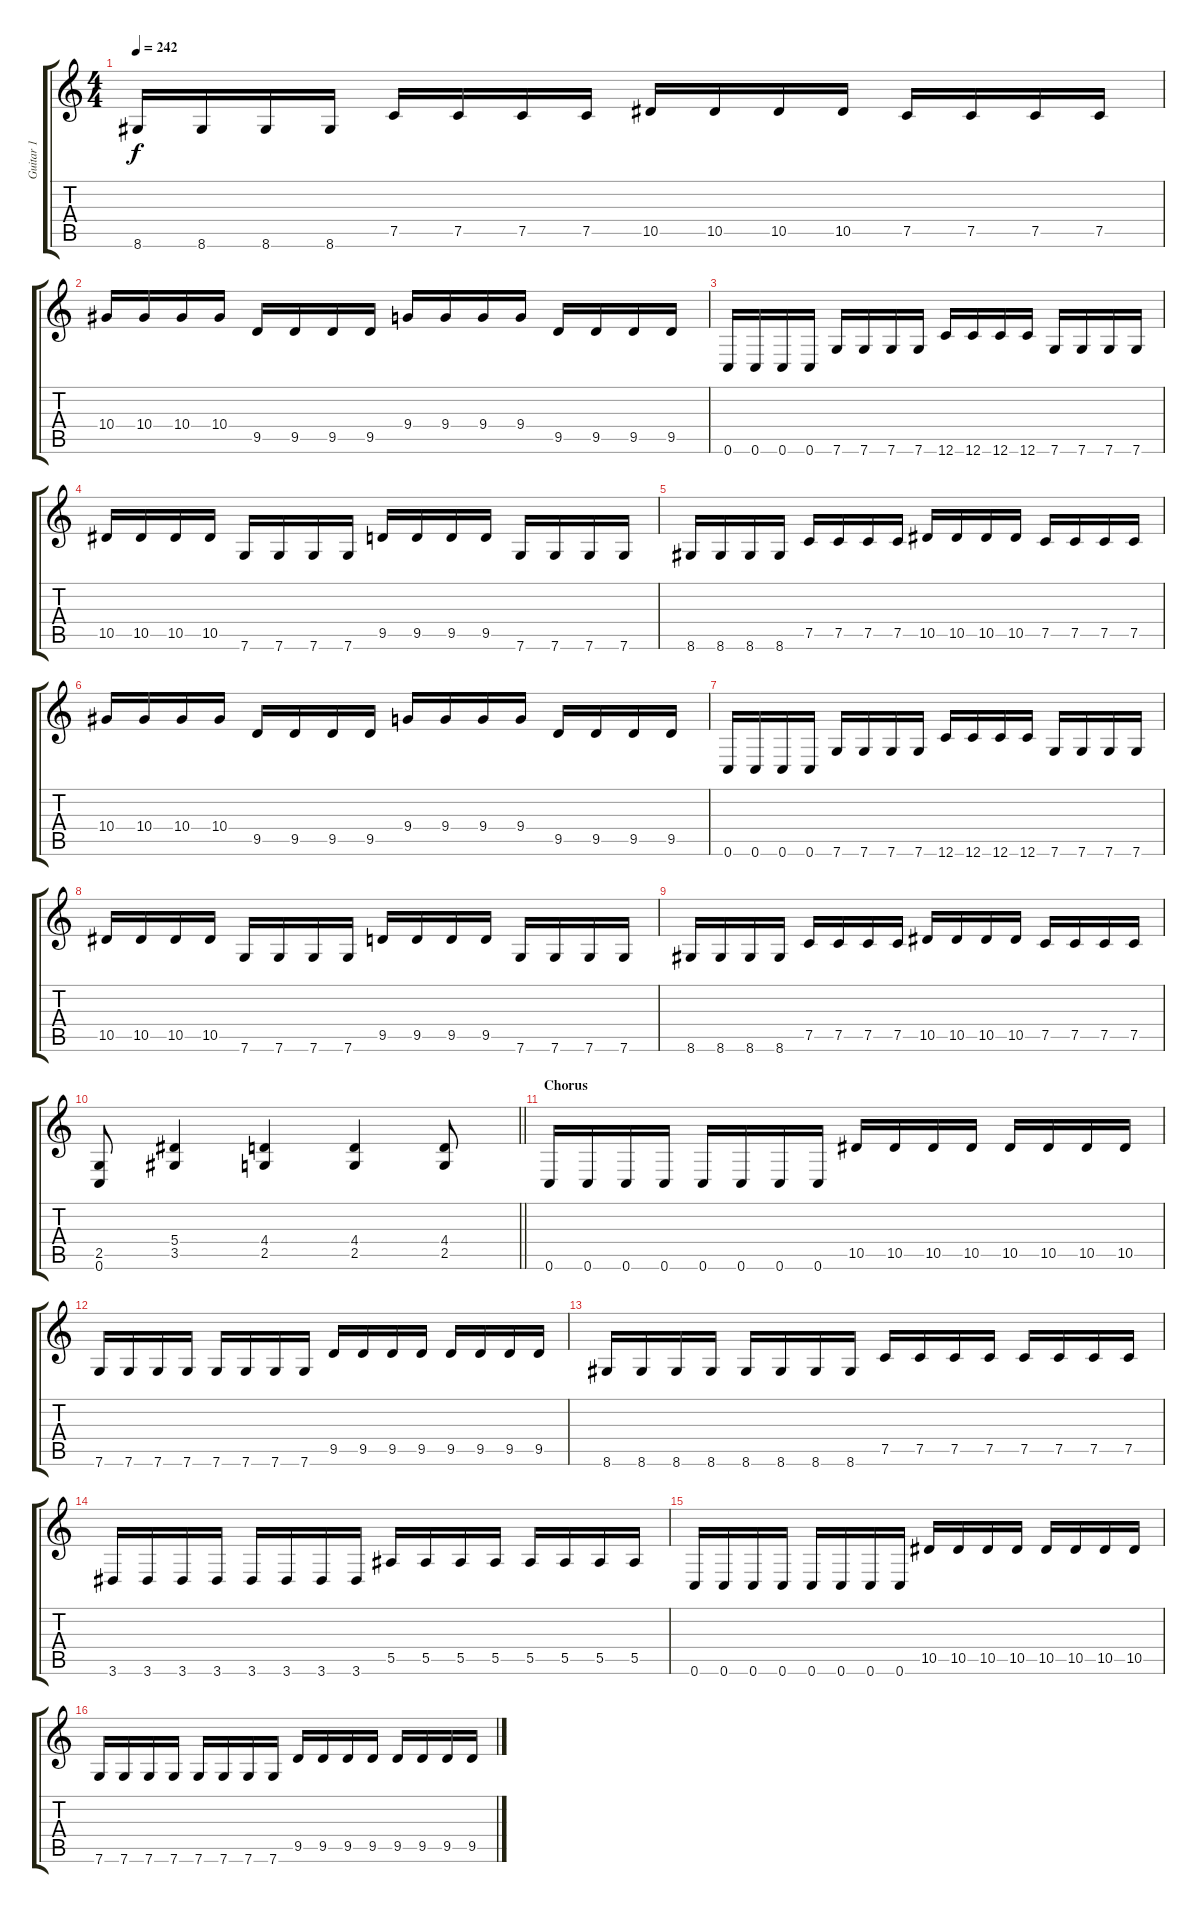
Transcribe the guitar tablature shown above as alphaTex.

\track ("Guitar 1" "Guitar 1") {instrument distortionguitar}
\staff {score tabs}
\tuning (C4 G3 Eb3 Bb2 F2 C2) {hide}
\ts (4 4)
\tempo 242
\clef g2
\ks c
8.6.16{dy f} 8.6.16 8.6.16 8.6.16 7.5.16 7.5.16 7.5.16 7.5.16 10.5.16 10.5.16 10.5.16 10.5.16 7.5.16 7.5.16 7.5.16 7.5.16 |
10.4.16 10.4.16 10.4.16 10.4.16 9.5.16 9.5.16 9.5.16 9.5.16 9.4.16 9.4.16 9.4.16 9.4.16 9.5.16 9.5.16 9.5.16 9.5.16 |
0.6.16 0.6.16 0.6.16 0.6.16 7.6.16 7.6.16 7.6.16 7.6.16 12.6.16 12.6.16 12.6.16 12.6.16 7.6.16 7.6.16 7.6.16 7.6.16 |
10.5.16 10.5.16 10.5.16 10.5.16 7.6.16 7.6.16 7.6.16 7.6.16 9.5.16 9.5.16 9.5.16 9.5.16 7.6.16 7.6.16 7.6.16 7.6.16 |
8.6.16 8.6.16 8.6.16 8.6.16 7.5.16 7.5.16 7.5.16 7.5.16 10.5.16 10.5.16 10.5.16 10.5.16 7.5.16 7.5.16 7.5.16 7.5.16 |
10.4.16 10.4.16 10.4.16 10.4.16 9.5.16 9.5.16 9.5.16 9.5.16 9.4.16 9.4.16 9.4.16 9.4.16 9.5.16 9.5.16 9.5.16 9.5.16 |
0.6.16 0.6.16 0.6.16 0.6.16 7.6.16 7.6.16 7.6.16 7.6.16 12.6.16 12.6.16 12.6.16 12.6.16 7.6.16 7.6.16 7.6.16 7.6.16 |
10.5.16 10.5.16 10.5.16 10.5.16 7.6.16 7.6.16 7.6.16 7.6.16 9.5.16 9.5.16 9.5.16 9.5.16 7.6.16 7.6.16 7.6.16 7.6.16 |
8.6.16 8.6.16 8.6.16 8.6.16 7.5.16 7.5.16 7.5.16 7.5.16 10.5.16 10.5.16 10.5.16 10.5.16 7.5.16 7.5.16 7.5.16 7.5.16 |
\barLineRight lightlight
(2.5 0.6).8 (5.4 3.5).4 (4.4 2.5).4 (4.4 2.5).4 (4.4 2.5).8 |
\section ("" "Chorus")
0.6.16 0.6.16 0.6.16 0.6.16 0.6.16 0.6.16 0.6.16 0.6.16 10.5.16 10.5.16 10.5.16 10.5.16 10.5.16 10.5.16 10.5.16 10.5.16 |
7.6.16 7.6.16 7.6.16 7.6.16 7.6.16 7.6.16 7.6.16 7.6.16 9.5.16 9.5.16 9.5.16 9.5.16 9.5.16 9.5.16 9.5.16 9.5.16 |
8.6.16 8.6.16 8.6.16 8.6.16 8.6.16 8.6.16 8.6.16 8.6.16 7.5.16 7.5.16 7.5.16 7.5.16 7.5.16 7.5.16 7.5.16 7.5.16 |
3.6.16 3.6.16 3.6.16 3.6.16 3.6.16 3.6.16 3.6.16 3.6.16 5.5.16 5.5.16 5.5.16 5.5.16 5.5.16 5.5.16 5.5.16 5.5.16 |
0.6.16 0.6.16 0.6.16 0.6.16 0.6.16 0.6.16 0.6.16 0.6.16 10.5.16 10.5.16 10.5.16 10.5.16 10.5.16 10.5.16 10.5.16 10.5.16 |
7.6.16 7.6.16 7.6.16 7.6.16 7.6.16 7.6.16 7.6.16 7.6.16 9.5.16 9.5.16 9.5.16 9.5.16 9.5.16 9.5.16 9.5.16 9.5.16
